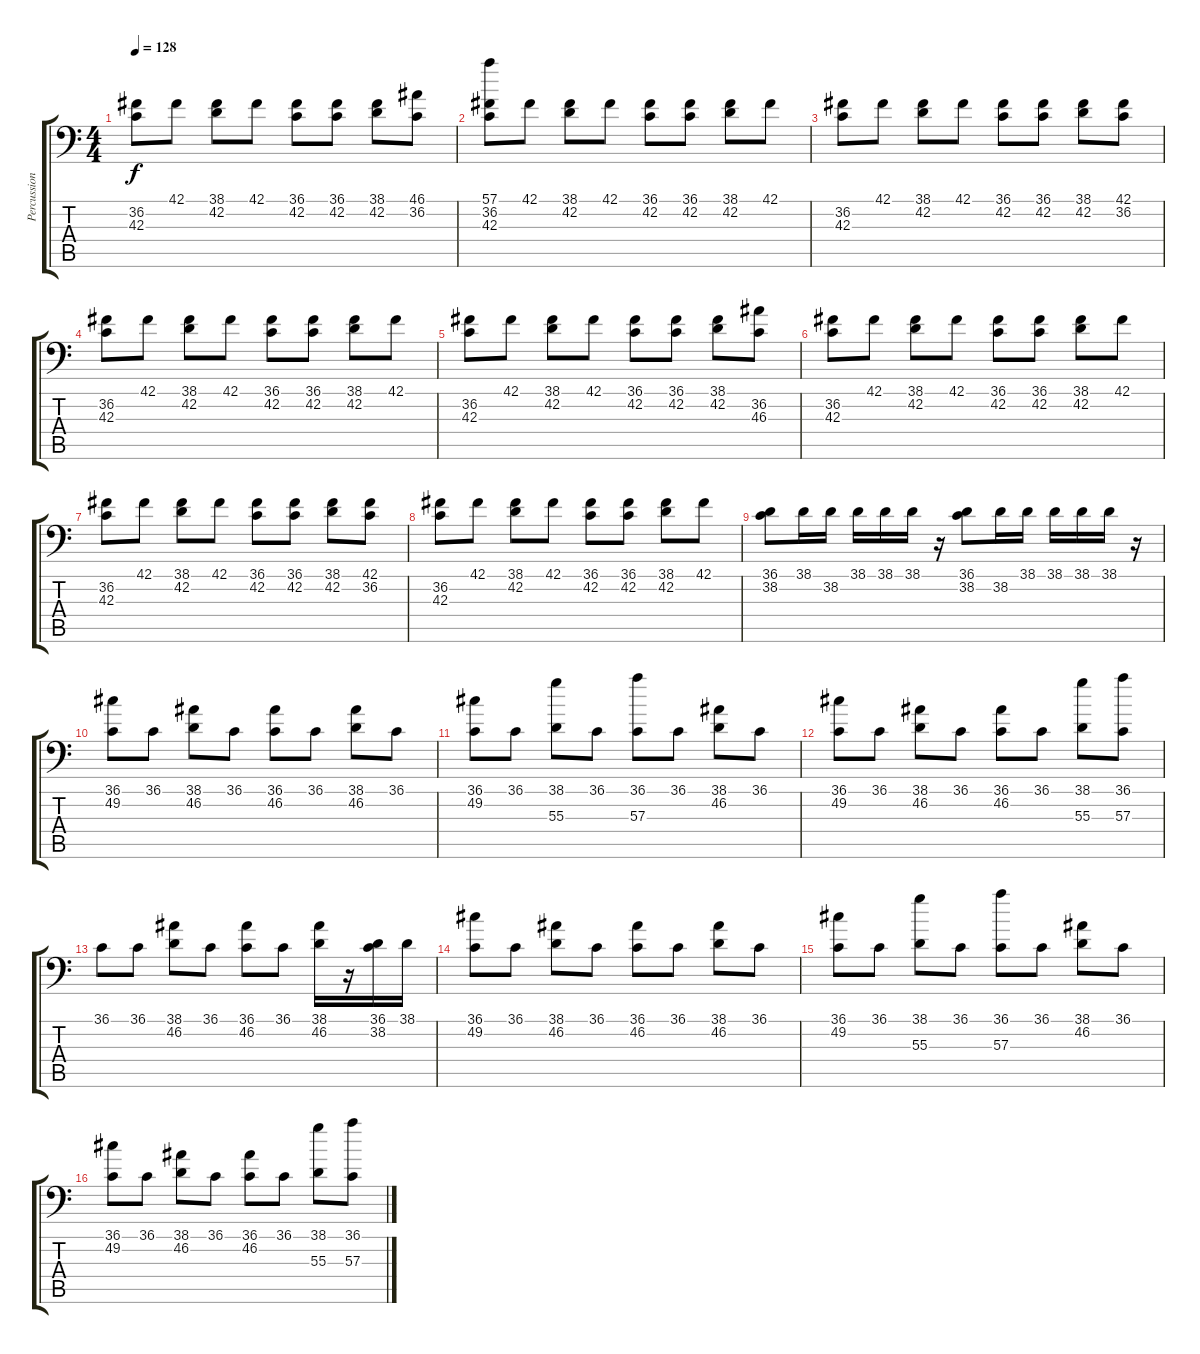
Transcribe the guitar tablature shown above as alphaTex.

\track ("Percussion" "Percussion") {instrument acousticgrandpiano}
\staff {score tabs}
\tuning (C-1 C-1 C-1 C-1 C-1 C-1) {hide}
\ts (4 4)
\tempo 128
\clef f4
\ks c
(36.2 42.3).8{dy f} 42.1.8 (38.1 42.2).8 42.1.8 (36.1 42.2).8 (36.1 42.2).8 (38.1 42.2).8 (46.1 36.2).8 |
(57.1 36.2 42.3).8 42.1.8 (38.1 42.2).8 42.1.8 (36.1 42.2).8 (36.1 42.2).8 (38.1 42.2).8 42.1.8 |
(36.2 42.3).8 42.1.8 (38.1 42.2).8 42.1.8 (36.1 42.2).8 (36.1 42.2).8 (38.1 42.2).8 (42.1 36.2).8 |
(36.2 42.3).8 42.1.8 (38.1 42.2).8 42.1.8 (36.1 42.2).8 (36.1 42.2).8 (38.1 42.2).8 42.1.8 |
(36.2 42.3).8 42.1.8 (38.1 42.2).8 42.1.8 (36.1 42.2).8 (36.1 42.2).8 (38.1 42.2).8 (36.2 46.3).8 |
(36.2 42.3).8 42.1.8 (38.1 42.2).8 42.1.8 (36.1 42.2).8 (36.1 42.2).8 (38.1 42.2).8 42.1.8 |
(36.2 42.3).8 42.1.8 (38.1 42.2).8 42.1.8 (36.1 42.2).8 (36.1 42.2).8 (38.1 42.2).8 (42.1 36.2).8 |
(36.2 42.3).8 42.1.8 (38.1 42.2).8 42.1.8 (36.1 42.2).8 (36.1 42.2).8 (38.1 42.2).8 42.1.8 |
(36.1 38.2).8 38.1.16 38.2.16 38.1.16 38.1.16 38.1.16 r.16 (36.1 38.2).8 38.2.16 38.1.16 38.1.16 38.1.16 38.1.16 r.16 |
(36.1 49.2).8 36.1.8 (38.1 46.2).8 36.1.8 (36.1 46.2).8 36.1.8 (38.1 46.2).8 36.1.8 |
(36.1 49.2).8 36.1.8 (38.1 55.3).8 36.1.8 (36.1 57.3).8 36.1.8 (38.1 46.2).8 36.1.8 |
(36.1 49.2).8 36.1.8 (38.1 46.2).8 36.1.8 (36.1 46.2).8 36.1.8 (38.1 55.3).8 (36.1 57.3).8 |
36.1.8 36.1.8 (38.1 46.2).8 36.1.8 (36.1 46.2).8 36.1.8 (38.1 46.2).16 r.16 (36.1 38.2).16 38.1.16 |
(36.1 49.2).8 36.1.8 (38.1 46.2).8 36.1.8 (36.1 46.2).8 36.1.8 (38.1 46.2).8 36.1.8 |
(36.1 49.2).8 36.1.8 (38.1 55.3).8 36.1.8 (36.1 57.3).8 36.1.8 (38.1 46.2).8 36.1.8 |
(36.1 49.2).8 36.1.8 (38.1 46.2).8 36.1.8 (36.1 46.2).8 36.1.8 (38.1 55.3).8 (36.1 57.3).8
